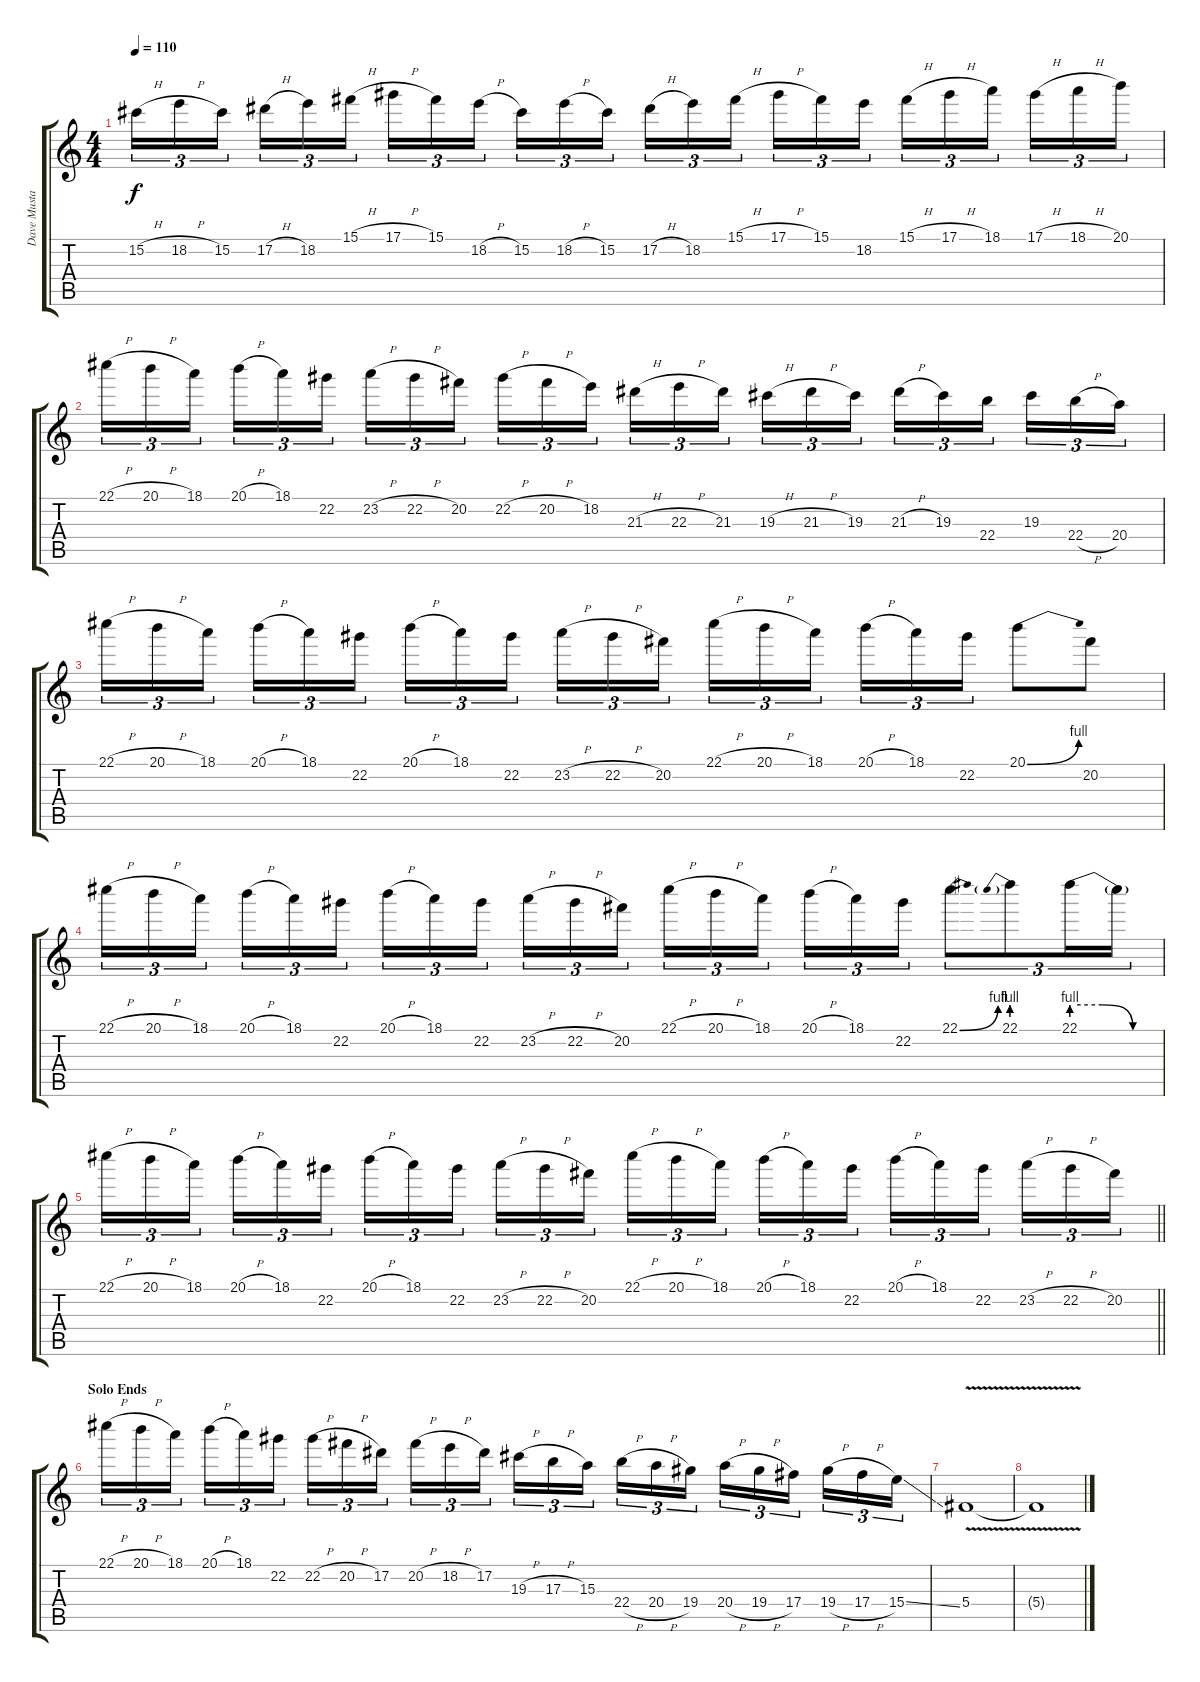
\track ("Dave Mustaine" "Dave Musta") {instrument distortionguitar}
\staff {score tabs}
\tuning (Eb4 Bb3 Gb3 Db3 Ab2 Eb2) {hide}
\ts (4 4)
\tempo 110
\clef g2
\ks c
15.2{h}.16{tu (3 2) dy f} 18.2{h}.16{tu (3 2)} 15.2.16{tu (3 2)} 17.2{h}.16{tu (3 2)} 18.2.16{tu (3 2)} 15.1{h}.16{tu (3 2)} 17.1{h}.16{tu (3 2)} 15.1.16{tu (3 2)} 18.2{h}.16{tu (3 2)} 15.2.16{tu (3 2)} 18.2{h}.16{tu (3 2)} 15.2.16{tu (3 2)} 17.2{h}.16{tu (3 2)} 18.2.16{tu (3 2)} 15.1{h}.16{tu (3 2)} 17.1{h}.16{tu (3 2)} 15.1.16{tu (3 2)} 18.2.16{tu (3 2)} 15.1{h}.16{tu (3 2)} 17.1{h}.16{tu (3 2)} 18.1.16{tu (3 2)} 17.1{h}.16{tu (3 2)} 18.1{h}.16{tu (3 2)} 20.1.16{tu (3 2)} |
22.1{h}.16{tu (3 2)} 20.1{h}.16{tu (3 2)} 18.1.16{tu (3 2)} 20.1{h}.16{tu (3 2)} 18.1.16{tu (3 2)} 22.2.16{tu (3 2)} 23.2{h}.16{tu (3 2)} 22.2{h}.16{tu (3 2)} 20.2.16{tu (3 2)} 22.2{h}.16{tu (3 2)} 20.2{h}.16{tu (3 2)} 18.2.16{tu (3 2)} 21.3{h}.16{tu (3 2)} 22.3{h}.16{tu (3 2)} 21.3.16{tu (3 2)} 19.3{h}.16{tu (3 2)} 21.3{h}.16{tu (3 2)} 19.3.16{tu (3 2)} 21.3{h}.16{tu (3 2)} 19.3.16{tu (3 2)} 22.4.16{tu (3 2)} 19.3.16{tu (3 2)} 22.4{h}.16{tu (3 2)} 20.4.16{tu (3 2)} |
22.1{h}.16{tu (3 2)} 20.1{h}.16{tu (3 2)} 18.1.16{tu (3 2)} 20.1{h}.16{tu (3 2)} 18.1.16{tu (3 2)} 22.2.16{tu (3 2)} 20.1{h}.16{tu (3 2)} 18.1.16{tu (3 2)} 22.2.16{tu (3 2)} 23.2{h}.16{tu (3 2)} 22.2{h}.16{tu (3 2)} 20.2.16{tu (3 2)} 22.1{h}.16{tu (3 2)} 20.1{h}.16{tu (3 2)} 18.1.16{tu (3 2)} 20.1{h}.16{tu (3 2)} 18.1.16{tu (3 2)} 22.2.16{tu (3 2)} 20.1{be (bend 0 0 60 4)}.8 20.2.8 |
22.1{h}.16{tu (3 2)} 20.1{h}.16{tu (3 2)} 18.1.16{tu (3 2)} 20.1{h}.16{tu (3 2)} 18.1.16{tu (3 2)} 22.2.16{tu (3 2)} 20.1{h}.16{tu (3 2)} 18.1.16{tu (3 2)} 22.2.16{tu (3 2)} 23.2{h}.16{tu (3 2)} 22.2{h}.16{tu (3 2)} 20.2.16{tu (3 2)} 22.1{h}.16{tu (3 2)} 20.1{h}.16{tu (3 2)} 18.1.16{tu (3 2)} 20.1{h}.16{tu (3 2)} 18.1.16{tu (3 2)} 22.2.16{tu (3 2)} 22.1{be (bend 0 0 60 4)}.8{tu (3 2)} 22.1{be (prebend 0 4 60 4)}.8{tu (3 2)} 22.1{be (custom 0 4 20 4 40 0 60 0)}.16{tu (3 2)} 22.1{t}.16{tu (3 2)} |
\barLineRight lightlight
22.1{h}.16{tu (3 2)} 20.1{h}.16{tu (3 2)} 18.1.16{tu (3 2)} 20.1{h}.16{tu (3 2)} 18.1.16{tu (3 2)} 22.2.16{tu (3 2)} 20.1{h}.16{tu (3 2)} 18.1.16{tu (3 2)} 22.2.16{tu (3 2)} 23.2{h}.16{tu (3 2)} 22.2{h}.16{tu (3 2)} 20.2.16{tu (3 2)} 22.1{h}.16{tu (3 2)} 20.1{h}.16{tu (3 2)} 18.1.16{tu (3 2)} 20.1{h}.16{tu (3 2)} 18.1.16{tu (3 2)} 22.2.16{tu (3 2)} 20.1{h}.16{tu (3 2)} 18.1.16{tu (3 2)} 22.2.16{tu (3 2)} 23.2{h}.16{tu (3 2)} 22.2{h}.16{tu (3 2)} 20.2.16{tu (3 2)} |
\section ("" "Solo Ends")
22.1{h}.16{tu (3 2)} 20.1{h}.16{tu (3 2)} 18.1.16{tu (3 2)} 20.1{h}.16{tu (3 2)} 18.1.16{tu (3 2)} 22.2.16{tu (3 2)} 22.2{h}.16{tu (3 2)} 20.2{h}.16{tu (3 2)} 17.2.16{tu (3 2)} 20.2{h}.16{tu (3 2)} 18.2{h}.16{tu (3 2)} 17.2.16{tu (3 2)} 19.3{h}.16{tu (3 2)} 17.3{h}.16{tu (3 2)} 15.3.16{tu (3 2)} 22.4{h}.16{tu (3 2)} 20.4{h}.16{tu (3 2)} 19.4.16{tu (3 2)} 20.4{h}.16{tu (3 2)} 19.4{h}.16{tu (3 2)} 17.4.16{tu (3 2)} 19.4{h}.16{tu (3 2)} 17.4{h}.16{tu (3 2)} 15.4{ss}.16{tu (3 2)} |
5.4{v}.1 |
5.4{t}.1
